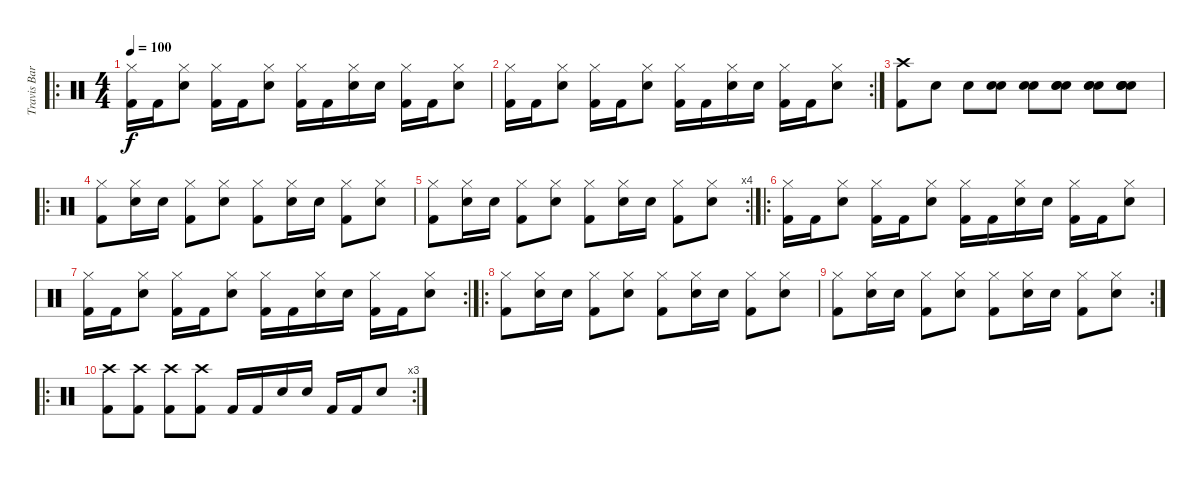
\track ("Travis Barker (Drums)" "Travis Bar") {instrument percussion}
\staff {score}
\articulation defaults
\ro
\ts (4 4)
\tempo 100
\clef neutral
\ks c
("Kick (hit) 2" "Hi-Hat (closed)").16{dy f} "Kick (hit) 2".16 ("Snare (hit) 2" "Hi-Hat (closed)").8 ("Kick (hit) 2" "Hi-Hat (closed)").16 "Kick (hit) 2".16 ("Snare (hit) 2" "Hi-Hat (closed)").8 ("Kick (hit) 2" "Hi-Hat (closed)").16 "Kick (hit) 2".16 ("Snare (hit) 2" "Hi-Hat (closed)").16 "Snare (hit) 2".16 ("Kick (hit) 2" "Hi-Hat (closed)").16 "Kick (hit) 2".16 ("Snare (hit) 2" "Hi-Hat (closed)").8 |
\rc 2
("Kick (hit) 2" "Hi-Hat (closed)").16 "Kick (hit) 2".16 ("Snare (hit) 2" "Hi-Hat (closed)").8 ("Kick (hit) 2" "Hi-Hat (closed)").16 "Kick (hit) 2".16 ("Snare (hit) 2" "Hi-Hat (closed)").8 ("Kick (hit) 2" "Hi-Hat (closed)").16 "Kick (hit) 2".16 ("Snare (hit) 2" "Hi-Hat (closed)").16 "Snare (hit) 2".16 ("Kick (hit) 2" "Hi-Hat (closed)").16 "Kick (hit) 2".16 ("Snare (hit) 2" "Hi-Hat (closed)").8 |
("Crash high (hit)" "Kick (hit) 2").8 "Electric Snare (hit)".8 "Electric Snare (hit)".8 ("Electric Snare (hit)" "Electric Snare (hit)").8 ("Electric Snare (hit)" "Electric Snare (hit)").8 ("Electric Snare (hit)" "Electric Snare (hit)" "Electric Snare (hit)").8 ("Electric Snare (hit)" "Electric Snare (hit)" "Electric Snare (hit)").8 ("Electric Snare (hit)" "Electric Snare (hit)" "Electric Snare (hit)" "Electric Snare (hit)").8 |
\ro
("Kick (hit) 2" "Hi-Hat (closed)").8 ("Electric Snare (hit)" "Hi-Hat (closed)").16 "Electric Snare (hit)".16 ("Kick (hit) 2" "Hi-Hat (closed)").8 ("Electric Snare (hit)" "Hi-Hat (closed)").8 ("Kick (hit) 2" "Hi-Hat (closed)").8 ("Electric Snare (hit)" "Hi-Hat (closed)").16 "Electric Snare (hit)".16 ("Kick (hit) 2" "Hi-Hat (closed)").8 ("Electric Snare (hit)" "Hi-Hat (closed)").8 |
\rc 4
("Kick (hit) 2" "Hi-Hat (closed)").8 ("Electric Snare (hit)" "Hi-Hat (closed)").16 "Electric Snare (hit)".16 ("Kick (hit) 2" "Hi-Hat (closed)").8 ("Electric Snare (hit)" "Hi-Hat (closed)").8 ("Kick (hit) 2" "Hi-Hat (closed)").8 ("Electric Snare (hit)" "Hi-Hat (closed)").16 "Electric Snare (hit)".16 ("Kick (hit) 2" "Hi-Hat (closed)").8 ("Electric Snare (hit)" "Hi-Hat (closed)").8 |
\ro
("Kick (hit) 2" "Hi-Hat (closed)").16 "Kick (hit) 2".16 ("Snare (hit) 2" "Hi-Hat (closed)").8 ("Kick (hit) 2" "Hi-Hat (closed)").16 "Kick (hit) 2".16 ("Snare (hit) 2" "Hi-Hat (closed)").8 ("Kick (hit) 2" "Hi-Hat (closed)").16 "Kick (hit) 2".16 ("Snare (hit) 2" "Hi-Hat (closed)").16 "Snare (hit) 2".16 ("Kick (hit) 2" "Hi-Hat (closed)").16 "Kick (hit) 2".16 ("Snare (hit) 2" "Hi-Hat (closed)").8 |
\rc 2
("Kick (hit) 2" "Hi-Hat (closed)").16 "Kick (hit) 2".16 ("Snare (hit) 2" "Hi-Hat (closed)").8 ("Kick (hit) 2" "Hi-Hat (closed)").16 "Kick (hit) 2".16 ("Snare (hit) 2" "Hi-Hat (closed)").8 ("Kick (hit) 2" "Hi-Hat (closed)").16 "Kick (hit) 2".16 ("Snare (hit) 2" "Hi-Hat (closed)").16 "Snare (hit) 2".16 ("Kick (hit) 2" "Hi-Hat (closed)").16 "Kick (hit) 2".16 ("Snare (hit) 2" "Hi-Hat (closed)").8 |
\ro
("Kick (hit) 2" "Hi-Hat (closed)").8 ("Electric Snare (hit)" "Hi-Hat (closed)").16 "Electric Snare (hit)".16 ("Kick (hit) 2" "Hi-Hat (closed)").8 ("Electric Snare (hit)" "Hi-Hat (closed)").8 ("Kick (hit) 2" "Hi-Hat (closed)").8 ("Electric Snare (hit)" "Hi-Hat (closed)").16 "Electric Snare (hit)".16 ("Kick (hit) 2" "Hi-Hat (closed)").8 ("Electric Snare (hit)" "Hi-Hat (closed)").8 |
\rc 2
("Kick (hit) 2" "Hi-Hat (closed)").8 ("Electric Snare (hit)" "Hi-Hat (closed)").16 "Electric Snare (hit)".16 ("Kick (hit) 2" "Hi-Hat (closed)").8 ("Electric Snare (hit)" "Hi-Hat (closed)").8 ("Kick (hit) 2" "Hi-Hat (closed)").8 ("Electric Snare (hit)" "Hi-Hat (closed)").16 "Electric Snare (hit)".16 ("Kick (hit) 2" "Hi-Hat (closed)").8 ("Electric Snare (hit)" "Hi-Hat (closed)").8 |
\ro
\rc 3
("Kick (hit) 2" "Crash high (hit)").8 ("Kick (hit) 2" "Crash high (hit)").8 ("Kick (hit) 2" "Crash high (hit)").8 ("Kick (hit) 2" "Crash high (hit)").8 "Kick (hit) 2".16 "Kick (hit) 2".16 "Snare (hit) 2".16 "Snare (hit) 2".16 "Kick (hit) 2".16 "Kick (hit) 2".16 "Snare (hit) 2".8
